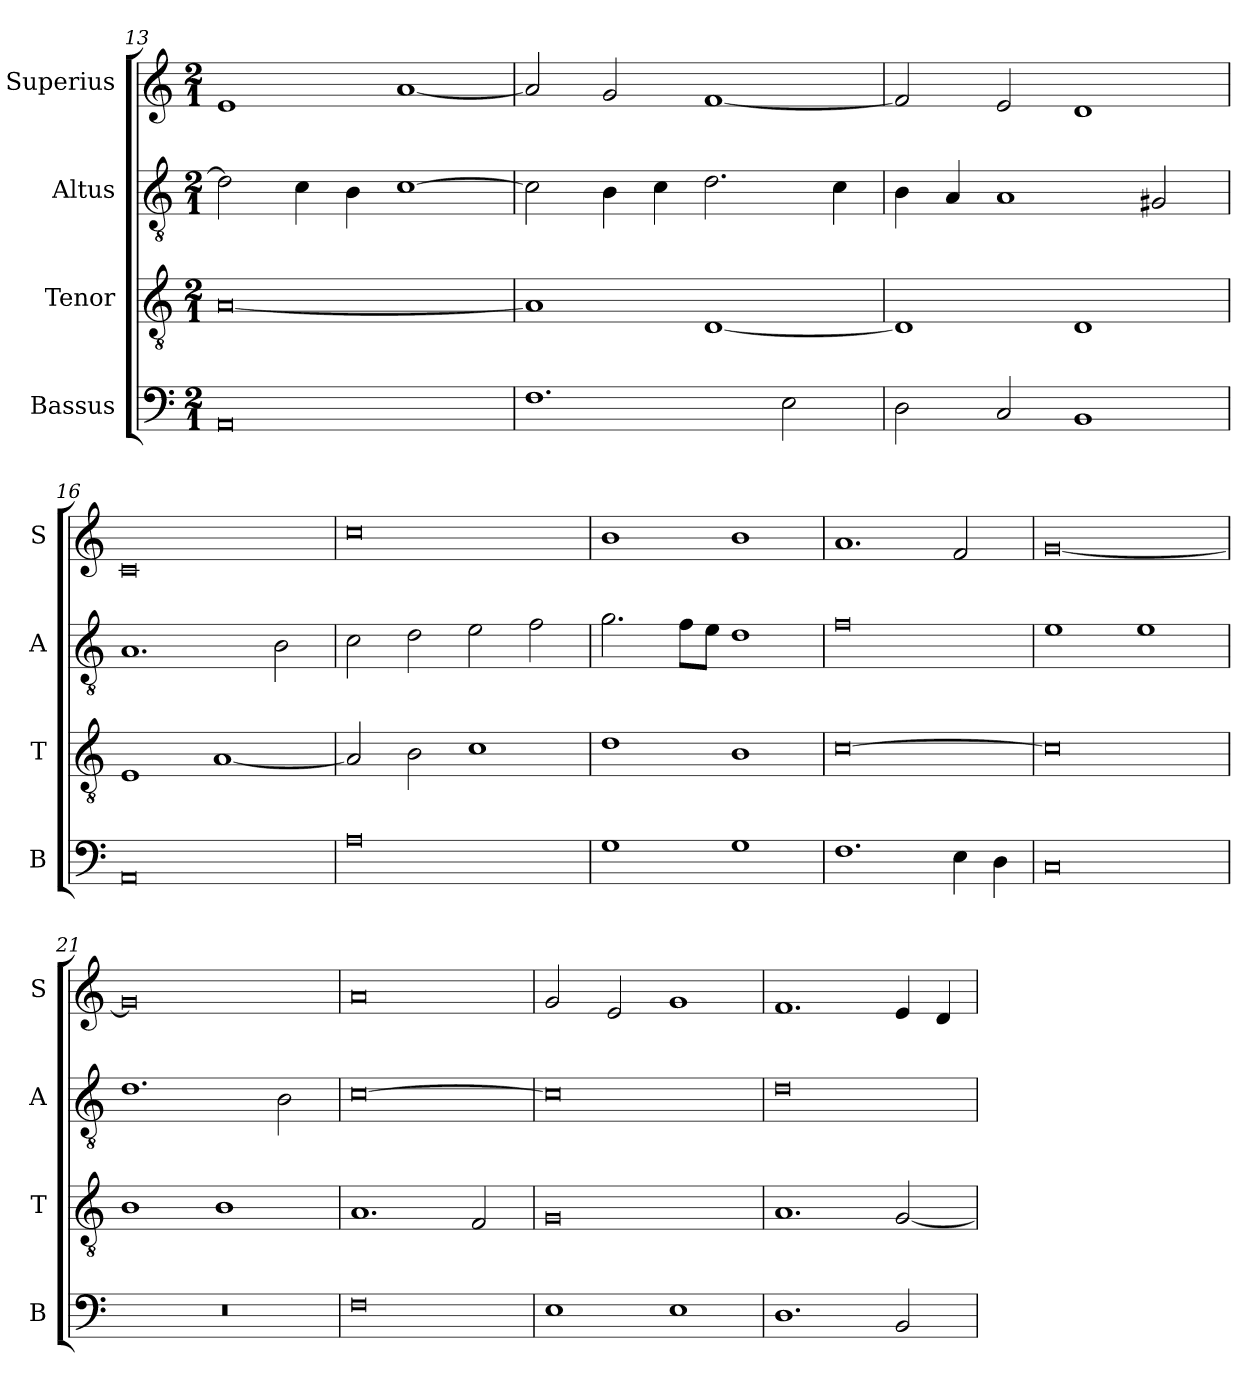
**kern	**kern	**kern	**kern
*part4	*part3	*part2	*part1
*staff4	*staff3	*staff2	*staff1
*I"Bassus	*I"Tenor	*I"Altus	*I"Superius
*I'B	*I'T	*I'A	*I'S
*clefF4	*clefGv2	*clefGv2	*clefG2
*k[]	*k[]	*k[]	*k[]
*C:	*C:	*C:	*C:
*M2/1	*M2/1	*M2/1	*M2/1
=13	=13	=13	=13
0AA	[0A	2d]	1e
.	.	4c	.
.	.	4B	.
.	.	[1c	[1a
=14	=14	=14	=14
1.F	1A]	2c]	2a]
.	.	4B	2g
.	.	4c	.
.	[1D	2.d	[1f
2E	.	.	.
.	.	4c	.
=15	=15	=15	=15
2D	1D]	4B	2f]
.	.	4A	.
2C	.	1A	2e
1BB	1D	.	1d
.	.	2G#X	.
=16	=16	=16	=16
0AA	1E	1.A	0c
.	[1A	.	.
.	.	2B	.
=17	=17	=17	=17
0A	2A]	2c	0cc
.	2B	2d	.
.	1c	2e	.
.	.	2f	.
=18	=18	=18	=18
1G	1d	2.g	1b
.	.	8fL	.
.	.	8eJ	.
1G	1B	1d	1b
=19	=19	=19	=19
1.F	[0c	0f	1.a
4E	.	.	2f
4D	.	.	.
=20	=20	=20	=20
0C	0c]	1e	[0g
.	.	1e	.
=21	=21	=21	=21
0r	1B	1.d	0g]
.	1B	.	.
.	.	2B	.
=22	=22	=22	=22
0F	1.A	[0c	0a
.	2F	.	.
=23	=23	=23	=23
1E	0G	0c]	2g
.	.	.	2e
1E	.	.	1g
=24	=24	=24	=24
1.D	1.A	0d	1.f
2BB	[2G	.	4e
.	.	.	4d
=	=	=	=
*-	*-	*-	*-
